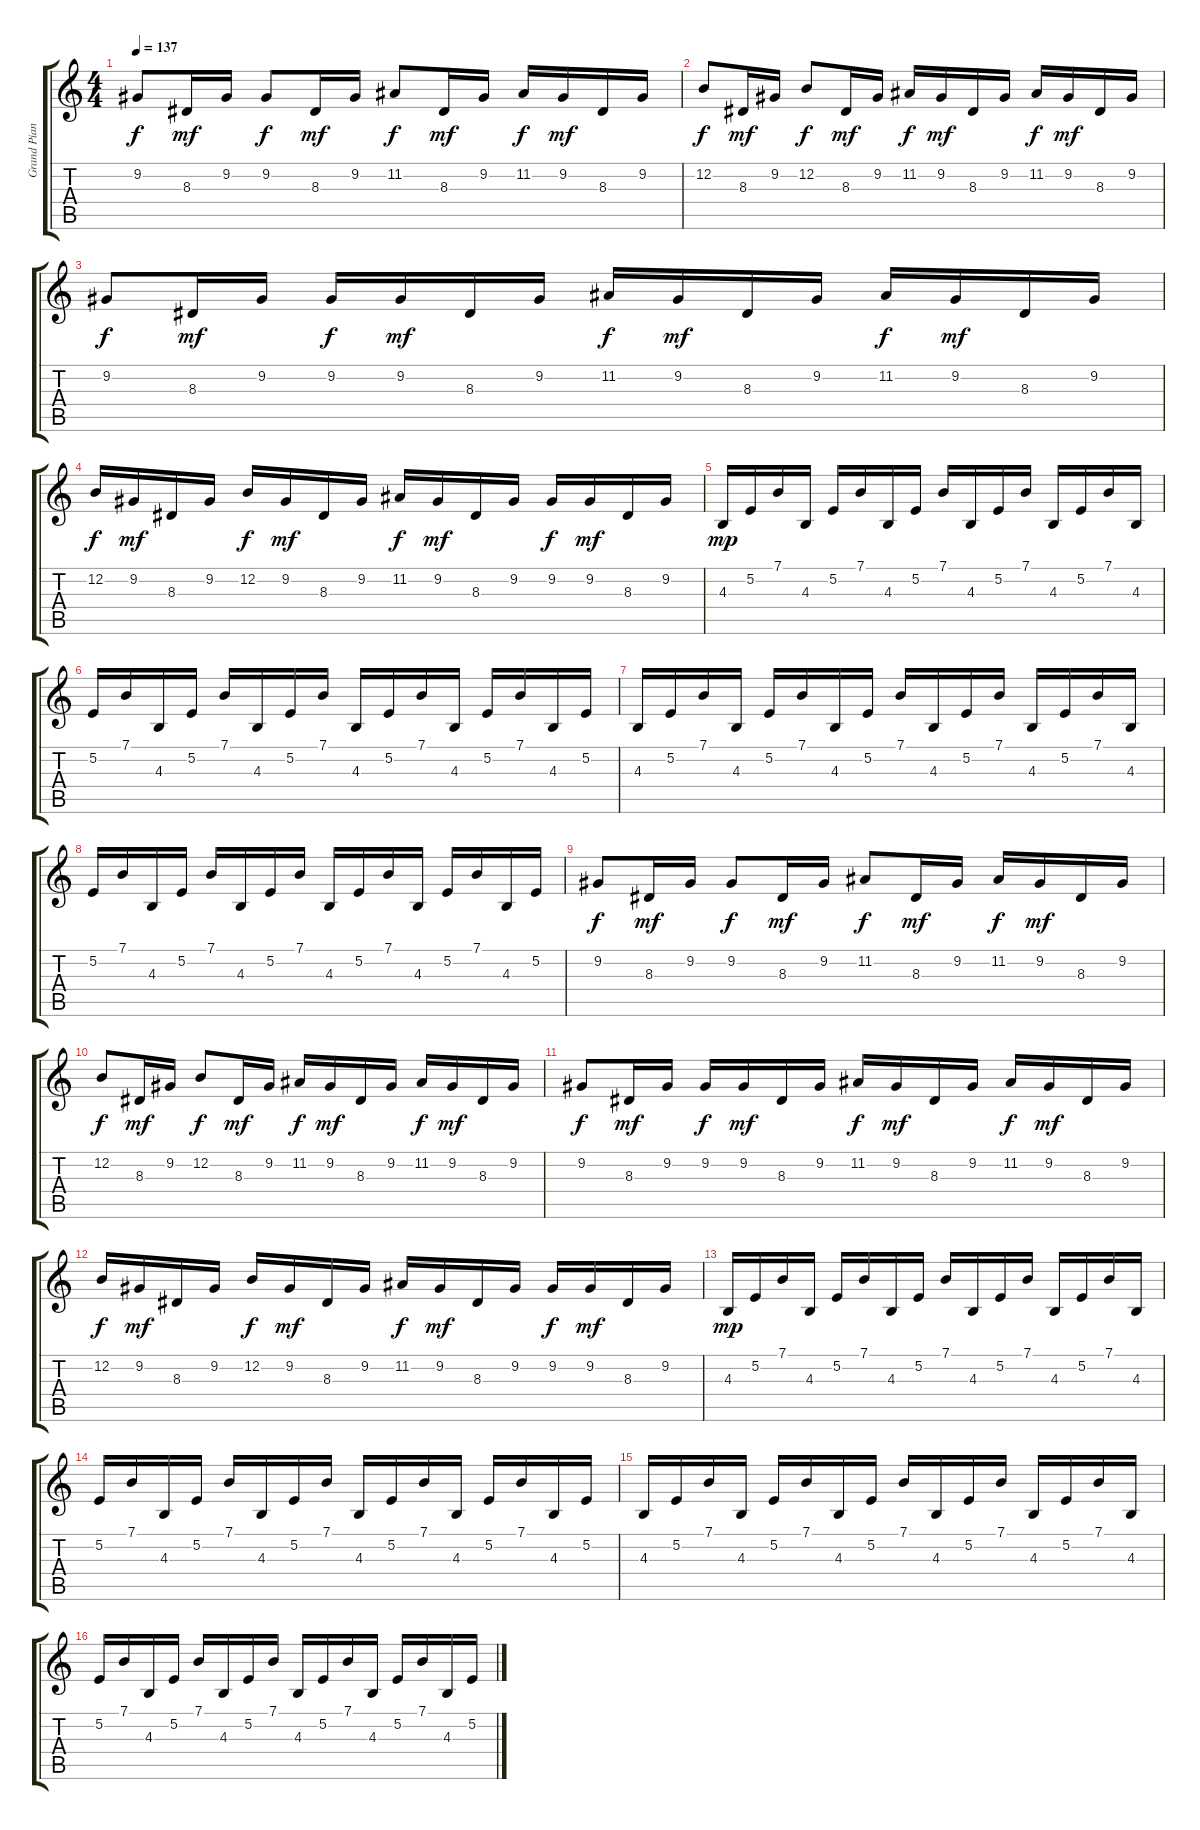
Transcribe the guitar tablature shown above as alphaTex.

\track ("Grand Piano" "Grand Pian") {instrument acousticgrandpiano}
\staff {score tabs}
\tuning (E4 B3 G3 D3 A2 E2) {hide}
\ts (4 4)
\tempo 137
\clef g2
\ks c
9.2.8{dy f} 8.3.16{dy mf} 9.2.16 9.2.8{dy f} 8.3.16{dy mf} 9.2.16 11.2.8{dy f} 8.3.16{dy mf} 9.2.16 11.2.16{dy f} 9.2.16{dy mf} 8.3.16 9.2.16 |
12.2.8{dy f} 8.3.16{dy mf} 9.2.16 12.2.8{dy f} 8.3.16{dy mf} 9.2.16 11.2.16{dy f} 9.2.16{dy mf} 8.3.16 9.2.16 11.2.16{dy f} 9.2.16{dy mf} 8.3.16 9.2.16 |
9.2.8{dy f} 8.3.16{dy mf} 9.2.16 9.2.16{dy f} 9.2.16{dy mf} 8.3.16 9.2.16 11.2.16{dy f} 9.2.16{dy mf} 8.3.16 9.2.16 11.2.16{dy f} 9.2.16{dy mf} 8.3.16 9.2.16 |
12.2.16{dy f} 9.2.16{dy mf} 8.3.16 9.2.16 12.2.16{dy f} 9.2.16{dy mf} 8.3.16 9.2.16 11.2.16{dy f} 9.2.16{dy mf} 8.3.16 9.2.16 9.2.16{dy f} 9.2.16{dy mf} 8.3.16 9.2.16 |
4.3.16{dy mp} 5.2.16 7.1.16 4.3.16 5.2.16 7.1.16 4.3.16 5.2.16 7.1.16 4.3.16 5.2.16 7.1.16 4.3.16 5.2.16 7.1.16 4.3.16 |
5.2.16 7.1.16 4.3.16 5.2.16 7.1.16 4.3.16 5.2.16 7.1.16 4.3.16 5.2.16 7.1.16 4.3.16 5.2.16 7.1.16 4.3.16 5.2.16 |
4.3.16 5.2.16 7.1.16 4.3.16 5.2.16 7.1.16 4.3.16 5.2.16 7.1.16 4.3.16 5.2.16 7.1.16 4.3.16 5.2.16 7.1.16 4.3.16 |
5.2.16 7.1.16 4.3.16 5.2.16 7.1.16 4.3.16 5.2.16 7.1.16 4.3.16 5.2.16 7.1.16 4.3.16 5.2.16 7.1.16 4.3.16 5.2.16 |
9.2.8{dy f} 8.3.16{dy mf} 9.2.16 9.2.8{dy f} 8.3.16{dy mf} 9.2.16 11.2.8{dy f} 8.3.16{dy mf} 9.2.16 11.2.16{dy f} 9.2.16{dy mf} 8.3.16 9.2.16 |
12.2.8{dy f} 8.3.16{dy mf} 9.2.16 12.2.8{dy f} 8.3.16{dy mf} 9.2.16 11.2.16{dy f} 9.2.16{dy mf} 8.3.16 9.2.16 11.2.16{dy f} 9.2.16{dy mf} 8.3.16 9.2.16 |
9.2.8{dy f} 8.3.16{dy mf} 9.2.16 9.2.16{dy f} 9.2.16{dy mf} 8.3.16 9.2.16 11.2.16{dy f} 9.2.16{dy mf} 8.3.16 9.2.16 11.2.16{dy f} 9.2.16{dy mf} 8.3.16 9.2.16 |
12.2.16{dy f} 9.2.16{dy mf} 8.3.16 9.2.16 12.2.16{dy f} 9.2.16{dy mf} 8.3.16 9.2.16 11.2.16{dy f} 9.2.16{dy mf} 8.3.16 9.2.16 9.2.16{dy f} 9.2.16{dy mf} 8.3.16 9.2.16 |
4.3.16{dy mp} 5.2.16 7.1.16 4.3.16 5.2.16 7.1.16 4.3.16 5.2.16 7.1.16 4.3.16 5.2.16 7.1.16 4.3.16 5.2.16 7.1.16 4.3.16 |
5.2.16 7.1.16 4.3.16 5.2.16 7.1.16 4.3.16 5.2.16 7.1.16 4.3.16 5.2.16 7.1.16 4.3.16 5.2.16 7.1.16 4.3.16 5.2.16 |
4.3.16 5.2.16 7.1.16 4.3.16 5.2.16 7.1.16 4.3.16 5.2.16 7.1.16 4.3.16 5.2.16 7.1.16 4.3.16 5.2.16 7.1.16 4.3.16 |
5.2.16 7.1.16 4.3.16 5.2.16 7.1.16 4.3.16 5.2.16 7.1.16 4.3.16 5.2.16 7.1.16 4.3.16 5.2.16 7.1.16 4.3.16 5.2.16
